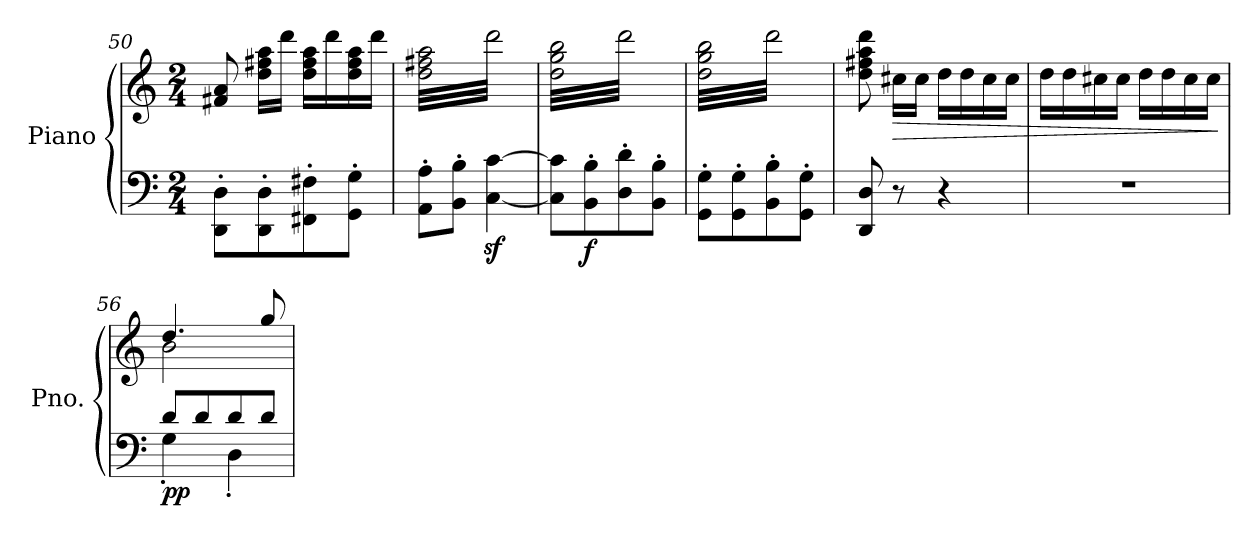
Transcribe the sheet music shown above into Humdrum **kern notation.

**kern	**kern	**dynam
*part1	*part1	*part1
*staff2	*staff1	*staff1/2
*I"Piano	*	*
*I'Pno.	*	*
!!LO:LB:g=z
*clefF4	*clefG2	*
*k[]	*k[]	*
*M2/4	*M2/4	*
=50	=50	=50
8DD\' 8D\'L	8f#X/ 8a/	.
8DD\' 8D\'	16dd\ 16ff#X\ 16aa\LL	.
.	16ddd\JJ	.
8FF#X\' 8F#X\'	16dd\ 16ff#\ 16aa\LL	.
.	16ddd\	.
8GG\' 8G\'J	16dd\ 16ff#\ 16aa\	.
.	16ddd\JJ	.
=51	=51	=51
*	*tremolo	*
8AA\' 8A\'L	32dd\ 32ff#X\ 32aa\LLL	.
.	32ddd\	.
.	32dd\ 32ff#X\ 32aa\	.
.	32ddd\	.
8BB\' 8B\'J	32dd\ 32ff#X\ 32aa\	.
.	32ddd\	.
.	32dd\ 32ff#X\ 32aa\	.
.	32ddd\	.
[4C\z< [4c\z<	32dd\ 32ff#X\ 32aa\	.
.	32ddd\	.
.	32dd\ 32ff#X\ 32aa\	.
.	32ddd\	.
.	32dd\ 32ff#X\ 32aa\	.
.	32ddd\	.
.	32dd\ 32ff#X\ 32aa\	.
.	32ddd\JJJ	.
=52	=52	=52
8C\] 8c\]L	32dd\ 32gg\ 32bb\LLL	.
.	32ddd\	.
.	32dd\ 32gg\ 32bb\	.
.	32ddd\	.
!	!	!LO:DY:b=2
8BB\' 8B\'	32dd\ 32gg\ 32bb\	f
.	32ddd\	.
.	32dd\ 32gg\ 32bb\	.
.	32ddd\	.
8D\' 8d\'	32dd\ 32gg\ 32bb\	.
.	32ddd\	.
.	32dd\ 32gg\ 32bb\	.
.	32ddd\	.
8BB\' 8B\'J	32dd\ 32gg\ 32bb\	.
.	32ddd\	.
.	32dd\ 32gg\ 32bb\	.
.	32ddd\JJJ	.
=53	=53	=53
8GG\' 8G\'L	32dd\ 32gg\ 32bb\LLL	.
.	32ddd\	.
.	32dd\ 32gg\ 32bb\	.
.	32ddd\	.
8GG\' 8G\'	32dd\ 32gg\ 32bb\	.
.	32ddd\	.
.	32dd\ 32gg\ 32bb\	.
.	32ddd\	.
8BB\' 8B\'	32dd\ 32gg\ 32bb\	.
.	32ddd\	.
.	32dd\ 32gg\ 32bb\	.
.	32ddd\	.
8GG\' 8G\'J	32dd\ 32gg\ 32bb\	.
.	32ddd\	.
.	32dd\ 32gg\ 32bb\	.
.	32ddd\JJJ	.
*	*Xtremolo	*
=54	=54	=54
8DD/ 8D/	8dd\ 8ff#X\ 8aa\ 8ddd\	.
.	.	.
.	.	.
.	.	.
!	!	!LO:HP:b
8r	16cc#X\LL	>
.	.	.
.	16cc#\JJ	.
.	.	.
4r	16dd\LL	.
.	16dd\	.
.	16cc#\	.
.	16cc#\JJ	.
=55	=55	=55
2r	16dd\LL	.
.	16dd\	.
.	16cc#X\	.
.	16cc#\JJ	.
.	16dd\LL	.
.	16dd\	.
.	16cc#\	.
.	16cc#\JJ	.
.	.	]
!!LO:LB:g=z
=56	=56	=56
*^	*^	*
!	!	!	!	!LO:DY:b=2
!	!	!	!	!LO:DY:n=1:b
8d/L	4G'\	4.dd/	2b\	p p
8d/	.	.	.	.
8d/	4D'\	.	.	.
8d/J	.	8gg/	.	.
*v	*v	*	*	*
*	*v	*v	*
=	=	=
*-	*-	*-
